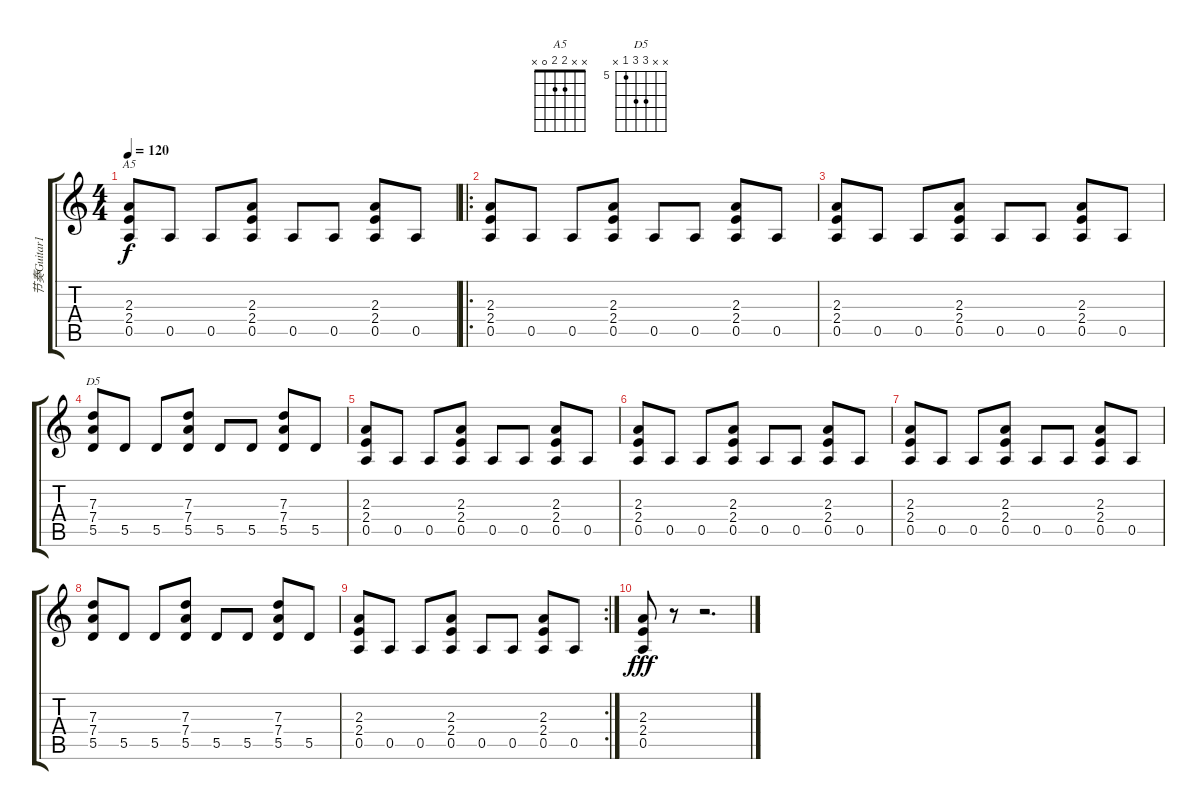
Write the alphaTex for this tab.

\track ("节奏Guitar1" "节奏Guitar1") {instrument overdrivenguitar}
\staff {score tabs}
\tuning (E4 B3 G3 D3 A2 E2) {hide}
\chord ("A5" x x 2 2 0 x)
\chord ("D5" x x 7 7 5 x) {firstfret 5}
\ts (4 4)
\tempo 120
\clef g2
\ks c
(2.3 2.4 0.5).8{ch "A5" dy f} 0.5.8 0.5.8 (2.3 2.4 0.5).8 0.5.8 0.5.8 (2.3 2.4 0.5).8 0.5.8 |
\ro
(2.3 2.4 0.5).8 0.5.8 0.5.8 (2.3 2.4 0.5).8 0.5.8 0.5.8 (2.3 2.4 0.5).8 0.5.8 |
(2.3 2.4 0.5).8 0.5.8 0.5.8 (2.3 2.4 0.5).8 0.5.8 0.5.8 (2.3 2.4 0.5).8 0.5.8 |
(7.3 7.4 5.5).8{ch "D5"} 5.5.8 5.5.8 (7.3 7.4 5.5).8 5.5.8 5.5.8 (7.3 7.4 5.5).8 5.5.8 |
(2.3 2.4 0.5).8 0.5.8 0.5.8 (2.3 2.4 0.5).8 0.5.8 0.5.8 (2.3 2.4 0.5).8 0.5.8 |
(2.3 2.4 0.5).8 0.5.8 0.5.8 (2.3 2.4 0.5).8 0.5.8 0.5.8 (2.3 2.4 0.5).8 0.5.8 |
(2.3 2.4 0.5).8 0.5.8 0.5.8 (2.3 2.4 0.5).8 0.5.8 0.5.8 (2.3 2.4 0.5).8 0.5.8 |
(7.3 7.4 5.5).8 5.5.8 5.5.8 (7.3 7.4 5.5).8 5.5.8 5.5.8 (7.3 7.4 5.5).8 5.5.8 |
\rc 2
(2.3 2.4 0.5).8 0.5.8 0.5.8 (2.3 2.4 0.5).8 0.5.8 0.5.8 (2.3 2.4 0.5).8 0.5.8 |
(2.3 2.4 0.5).8{dy fff} r.8 r.2{d}
